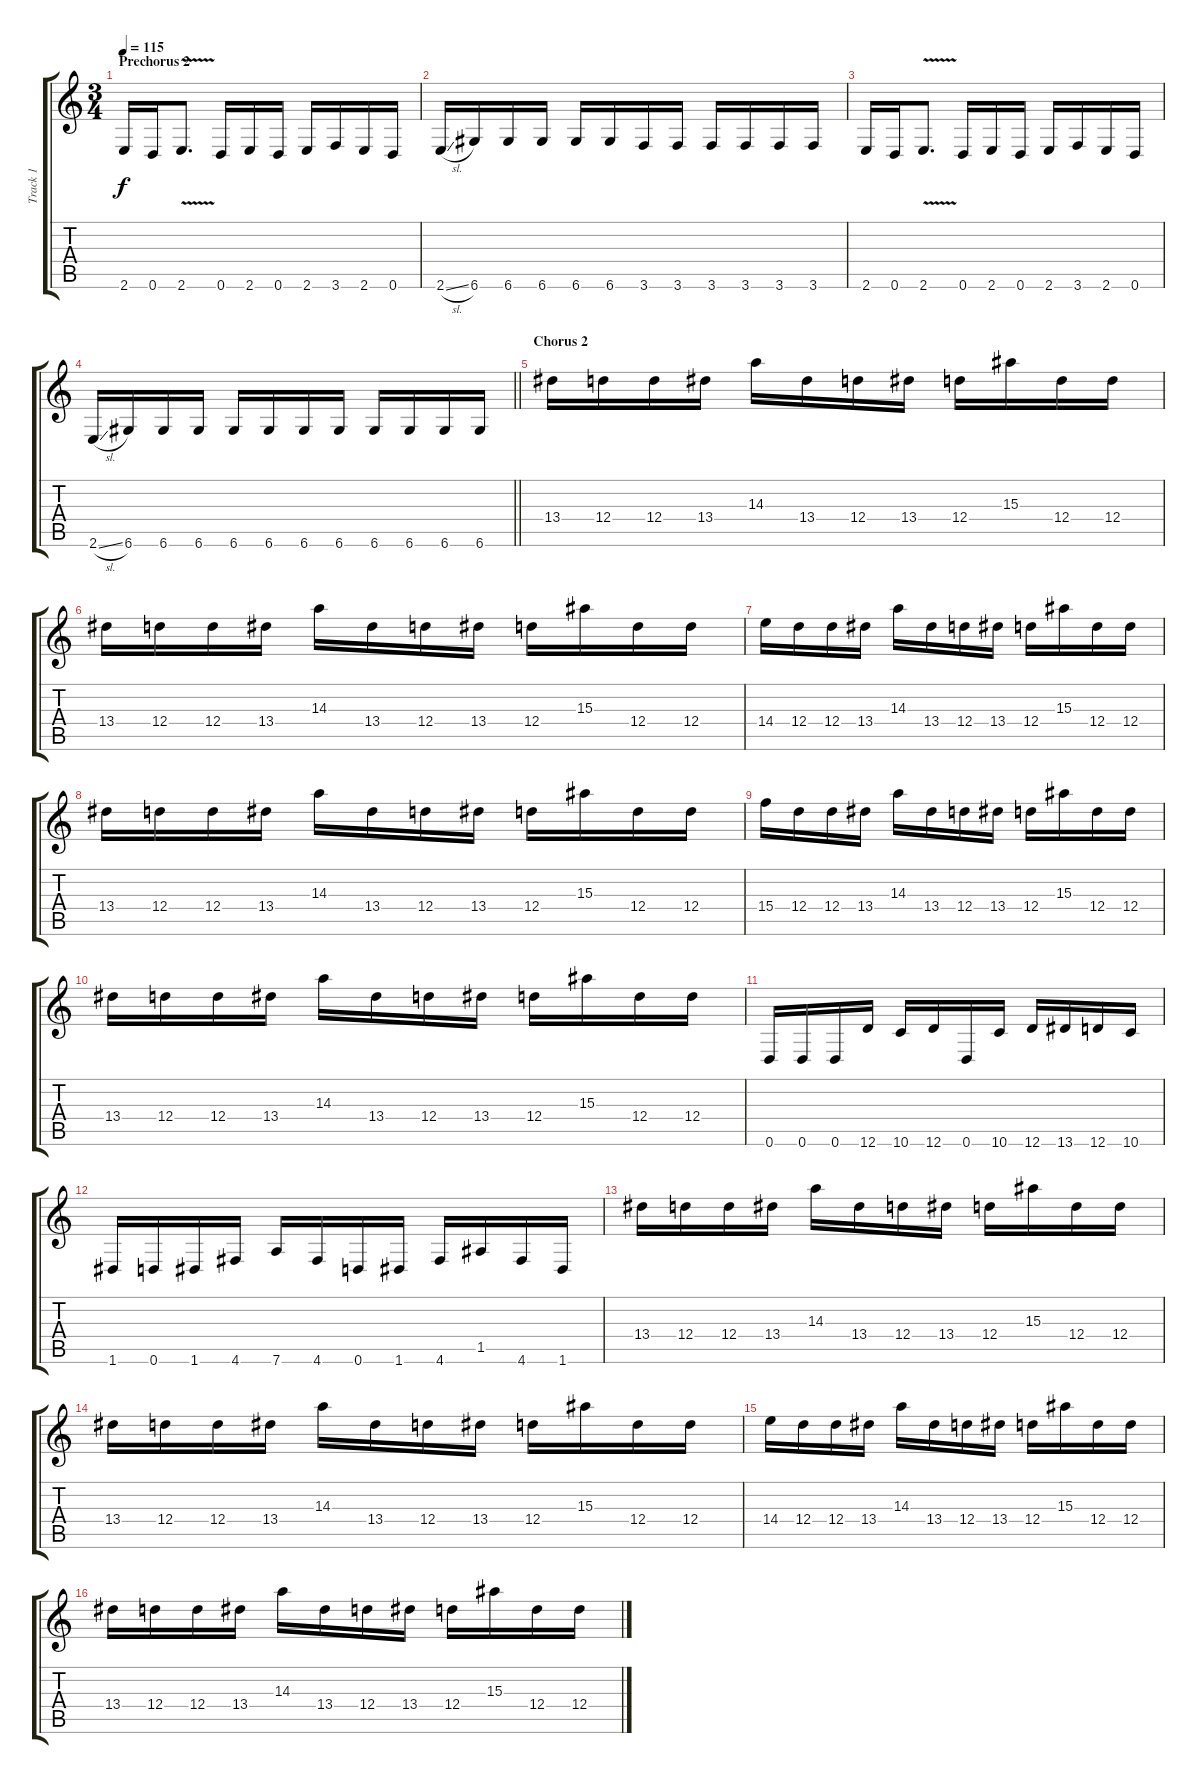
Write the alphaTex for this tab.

\track ("Track 1" "Track 1") {instrument overdrivenguitar}
\staff {score tabs}
\tuning (E4 B3 G3 D3 A2 D2) {hide}
\ts (3 4)
\section ("" "Prechorus 2")
\tempo 115
\clef g2
\ks c
2.6.16{dy f} 0.6.16 2.6{v}.8{d} 0.6.16 2.6.16 0.6.16 2.6.16 3.6.16 2.6.16 0.6.16 |
2.6{sl}.16 6.6.16 6.6.16 6.6.16 6.6.16 6.6.16 3.6.16 3.6.16 3.6.16 3.6.16 3.6.16 3.6.16 |
2.6.16 0.6.16 2.6{v}.8{d} 0.6.16 2.6.16 0.6.16 2.6.16 3.6.16 2.6.16 0.6.16 |
\barLineRight lightlight
2.6{sl}.16 6.6.16 6.6.16 6.6.16 6.6.16 6.6.16 6.6.16 6.6.16 6.6.16 6.6.16 6.6.16 6.6.16 |
\section ("" "Chorus 2")
13.4.16 12.4.16 12.4.16 13.4.16 14.3.16 13.4.16 12.4.16 13.4.16 12.4.16 15.3.16 12.4.16 12.4.16 |
13.4.16 12.4.16 12.4.16 13.4.16 14.3.16 13.4.16 12.4.16 13.4.16 12.4.16 15.3.16 12.4.16 12.4.16 |
14.4.16 12.4.16 12.4.16 13.4.16 14.3.16 13.4.16 12.4.16 13.4.16 12.4.16 15.3.16 12.4.16 12.4.16 |
13.4.16 12.4.16 12.4.16 13.4.16 14.3.16 13.4.16 12.4.16 13.4.16 12.4.16 15.3.16 12.4.16 12.4.16 |
15.4.16 12.4.16 12.4.16 13.4.16 14.3.16 13.4.16 12.4.16 13.4.16 12.4.16 15.3.16 12.4.16 12.4.16 |
13.4.16 12.4.16 12.4.16 13.4.16 14.3.16 13.4.16 12.4.16 13.4.16 12.4.16 15.3.16 12.4.16 12.4.16 |
0.6.16 0.6.16 0.6.16 12.6.16 10.6.16 12.6.16 0.6.16 10.6.16 12.6.16 13.6.16 12.6.16 10.6.16 |
1.6.16 0.6.16 1.6.16 4.6.16 7.6.16 4.6.16 0.6.16 1.6.16 4.6.16 1.5.16 4.6.16 1.6.16 |
13.4.16 12.4.16 12.4.16 13.4.16 14.3.16 13.4.16 12.4.16 13.4.16 12.4.16 15.3.16 12.4.16 12.4.16 |
13.4.16 12.4.16 12.4.16 13.4.16 14.3.16 13.4.16 12.4.16 13.4.16 12.4.16 15.3.16 12.4.16 12.4.16 |
14.4.16 12.4.16 12.4.16 13.4.16 14.3.16 13.4.16 12.4.16 13.4.16 12.4.16 15.3.16 12.4.16 12.4.16 |
13.4.16 12.4.16 12.4.16 13.4.16 14.3.16 13.4.16 12.4.16 13.4.16 12.4.16 15.3.16 12.4.16 12.4.16
